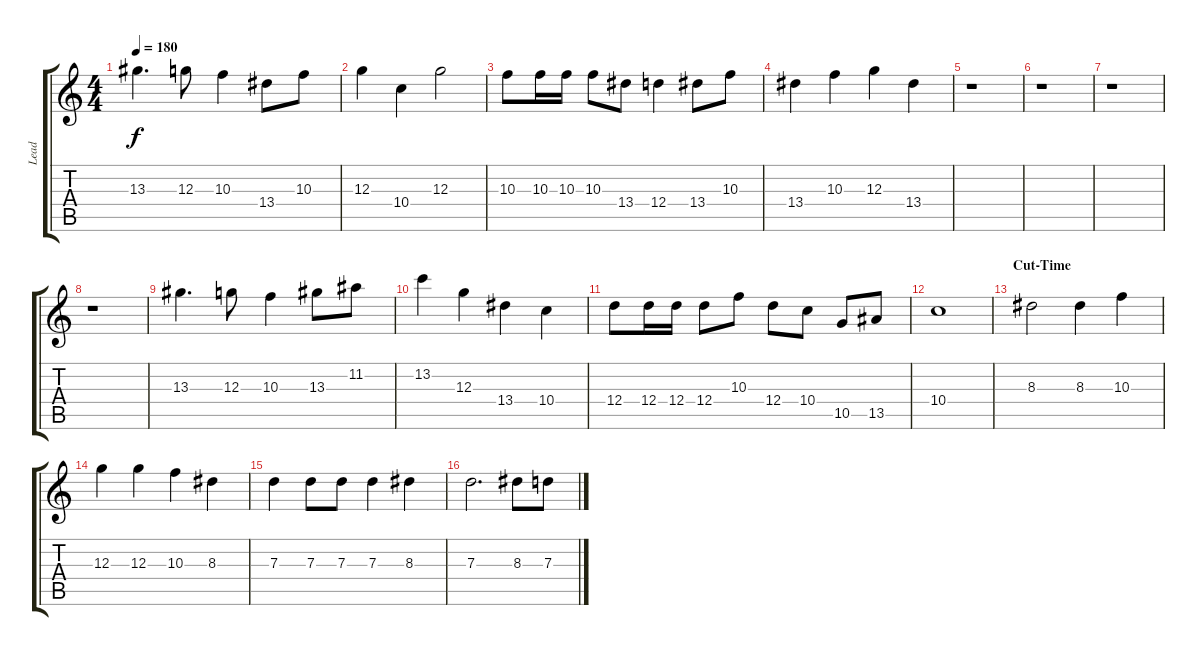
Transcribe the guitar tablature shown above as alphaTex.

\track ("Lead" "Lead") {instrument distortionguitar}
\staff {score tabs}
\tuning (E4 B3 G3 D3 A2 D2) {hide}
\ts (4 4)
\tempo 180
\clef g2
\ks c
13.3.4{d dy f} 12.3.8 10.3.4 13.4.8 10.3.8 |
12.3.4 10.4.4 12.3.2 |
10.3.8 10.3.16 10.3.16 10.3.8 13.4.8 12.4.4 13.4.8 10.3.8 |
13.4.4 10.3.4 12.3.4 13.4.4 |
r.1 |
r.1 |
r.1 |
r.1 |
13.3.4{d} 12.3.8 10.3.4 13.3.8 11.2.8 |
13.2.4 12.3.4 13.4.4 10.4.4 |
12.4.8 12.4.16 12.4.16 12.4.8 10.3.8 12.4.8 10.4.8 10.5.8 13.5.8 |
10.4.1 |
\section ("" "Cut-Time")
8.3.2 8.3.4 10.3.4 |
12.3.4 12.3.4 10.3.4 8.3.4 |
7.3.4 7.3.8 7.3.8 7.3.4 8.3.4 |
7.3.2{d} 8.3.8 7.3.8
